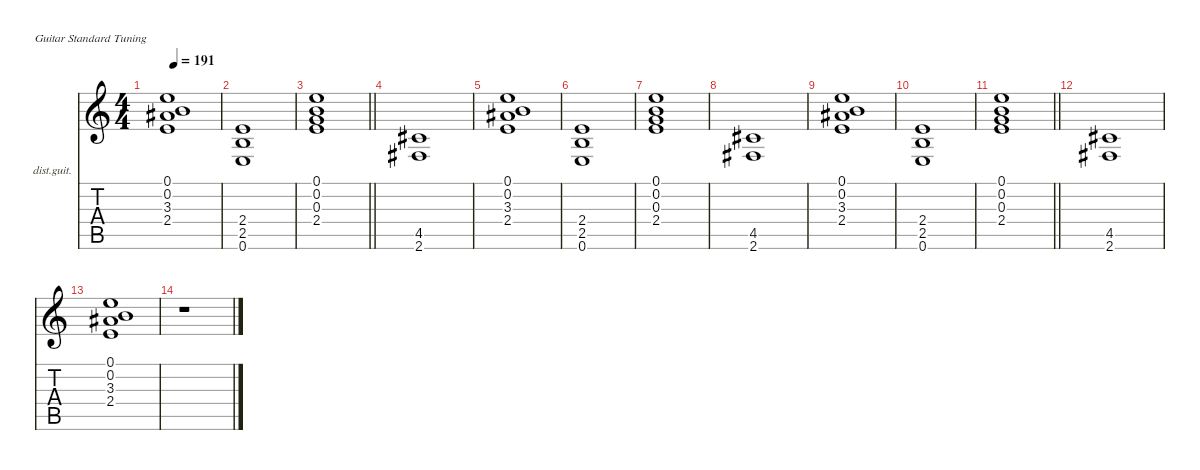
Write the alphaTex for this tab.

\defaultSystemsLayout 4
\hideDynamics
\bracketExtendMode nobrackets
\firstSystemTrackNameOrientation horizontal
\otherSystemsTrackNameOrientation horizontal
\track ("Guitar 2" "dist.guit.") {instrument distortionguitar}
\staff {score tabs}
\tuning (E4 B3 G3 D3 A2 E2)
\ts (4 4)
\tempo 191
\clef g2
\ks c
(0.1 0.2 3.3{acc #} 2.4).1{dy f beam Up} |
(2.4 2.5 0.6).1{beam Up} |
\barLineRight lightlight
(0.1 0.2 0.3 2.4).1{beam Up} |
(4.5{acc #} 2.6{acc #}).1{beam Up} |
(0.1 0.2 3.3{acc #} 2.4).1{beam Up} |
(2.4 2.5 0.6).1{beam Up} |
(0.1 0.2 0.3 2.4).1{beam Up} |
(4.5{acc #} 2.6{acc #}).1{beam Up} |
(0.1 0.2 3.3{acc #} 2.4).1{beam Up} |
(2.4 2.5 0.6).1{beam Up} |
\barLineRight lightlight
(0.1 0.2 0.3 2.4).1{beam Up} |
(4.5{acc #} 2.6{acc #}).1{beam Up} |
(0.1 0.2 3.3{acc #} 2.4).1{beam Up} |
r.1{beam Down}
